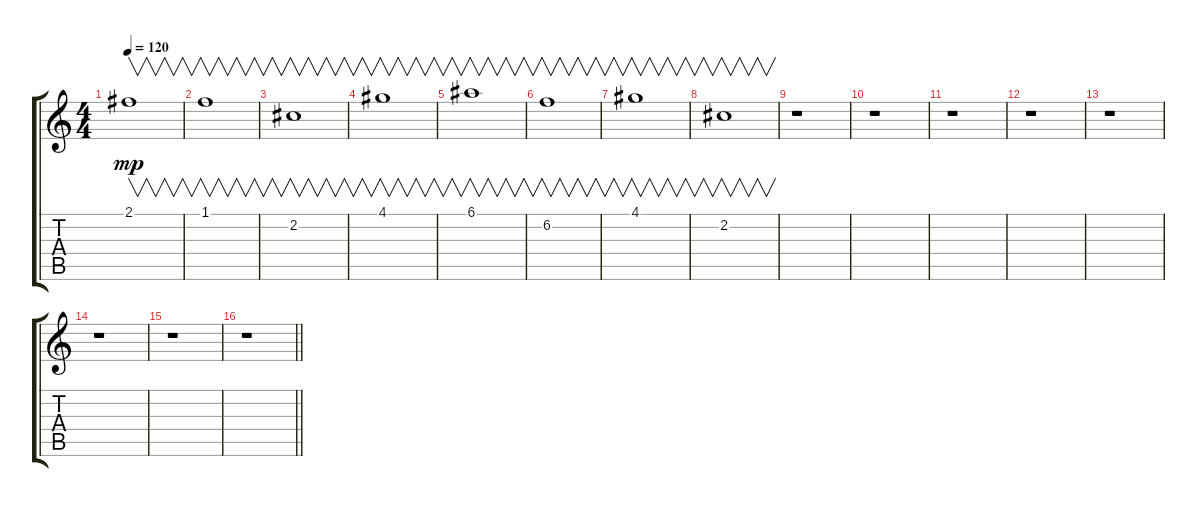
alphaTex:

\track "" {instrument distortionguitar}
\staff {score tabs}
\tuning (E4 B3 G3 D3 A2 E2) {hide}
\ts (4 4)
\tempo 120
\clef g2
\ks c
2.1.1{v dy mp} |
1.1.1{v} |
2.2.1{v} |
4.1.1{v} |
6.1.1{v} |
6.2.1{v} |
4.1.1{v} |
2.2.1{v} |
r.1 |
r.1 |
r.1 |
r.1 |
r.1 |
r.1 |
r.1 |
\barLineRight lightlight
r.1
